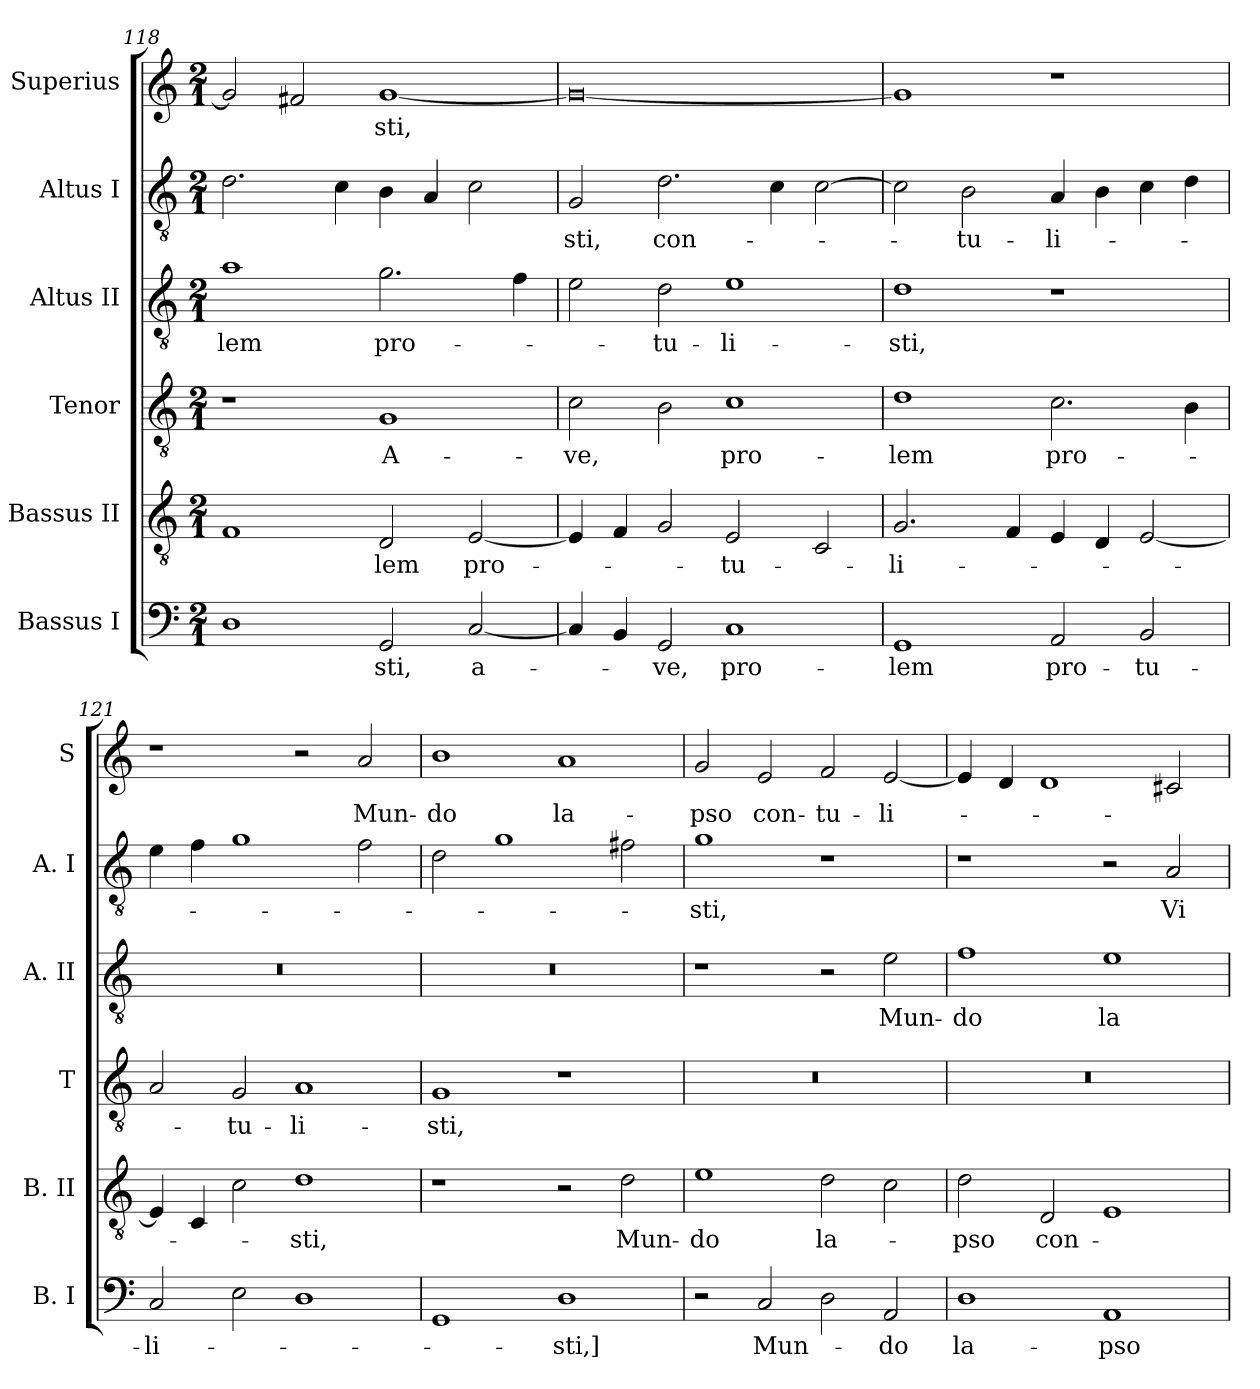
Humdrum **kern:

**kern	**text	**kern	**text	**kern	**text	**kern	**text	**kern	**text	**kern	**text
*part6	*part6	*part5	*part5	*part4	*part4	*part3	*part3	*part2	*part2	*part1	*part1
*staff6	*staff6	*staff5	*staff5	*staff4	*staff4	*staff3	*staff3	*staff2	*staff2	*staff1	*staff1
*I"Bassus I	*	*I"Bassus II	*	*I"Tenor	*	*I"Altus II	*	*I"Altus I	*	*I"Superius	*
*I'B. I	*	*I'B. II	*	*I'T	*	*I'A. II	*	*I'A. I	*	*I'S	*
*clefF4	*	*clefGv2	*	*clefGv2	*	*clefGv2	*	*clefGv2	*	*clefG2	*
*k[]	*	*k[]	*	*k[]	*	*k[]	*	*k[]	*	*k[]	*
*C:	*	*C:	*	*C:	*	*C:	*	*C:	*	*C:	*
*M2/1	*	*M2/1	*	*M2/1	*	*M2/1	*	*M2/1	*	*M2/1	*
=118	=118	=118	=118	=118	=118	=118	=118	=118	=118	=118	=118
1D	.	1F	.	1r	.	1a	-lem	2.d	.	2g]	.
.	.	.	.	.	.	.	.	.	.	2f#X	.
.	.	.	.	.	.	.	.	4c	.	.	.
2GG	-sti,	2D	-lem	1G	A-	2.g	pro-	4B	.	[1g	-sti,
.	.	.	.	.	.	.	.	4A	.	.	.
[2C	a-	[2E	pro-	.	.	.	.	2c	.	.	.
.	.	.	.	.	.	4f	.	.	.	.	.
=119	=119	=119	=119	=119	=119	=119	=119	=119	=119	=119	=119
4C]	.	4E]	.	2c	-ve,	2e	.	2G	-sti,	0g_	.
4BB	.	4F	.	.	.	.	.	.	.	.	.
2GG	-ve,	2G	.	2B	.	2d	-tu-	2.d	con-	.	.
1C	pro-	2E	-tu-	1c	pro-	1e	-li-	.	.	.	.
.	.	.	.	.	.	.	.	4c	.	.	.
.	.	2C	.	.	.	.	.	[2c	.	.	.
=120	=120	=120	=120	=120	=120	=120	=120	=120	=120	=120	=120
1GG	-lem	2.G	-li-	1d	-lem	1d	-sti,	2c]	.	1g]	.
.	.	.	.	.	.	.	.	2B	-tu-	.	.
.	.	4F	.	.	.	.	.	.	.	.	.
2AA	pro-	4E	.	2.c	pro-	1r	.	4A	-li-	1r	.
.	.	4D	.	.	.	.	.	4B	.	.	.
2BB	-tu-	[2E	.	.	.	.	.	4c	.	.	.
.	.	.	.	4B	.	.	.	4d	.	.	.
=121	=121	=121	=121	=121	=121	=121	=121	=121	=121	=121	=121
2C	-li-	4E]	.	2A	.	0r	.	4e	.	1r	.
.	.	4C	.	.	.	.	.	4f	.	.	.
2E	.	2c	.	2G	-tu-	.	.	1g	.	.	.
1D	.	1d	-sti,	1A	-li-	.	.	.	.	2r	.
.	.	.	.	.	.	.	.	2f	.	2a	Mun-
=122	=122	=122	=122	=122	=122	=122	=122	=122	=122	=122	=122
1GG	.	1r	.	1G	-sti,	0r	.	2d	.	1b	-do
.	.	.	.	.	.	.	.	1g	.	.	.
1D	-sti,]	2r	.	1r	.	.	.	.	.	1a	la-
.	.	2d	Mun-	.	.	.	.	2f#X	.	.	.
=123	=123	=123	=123	=123	=123	=123	=123	=123	=123	=123	=123
2r	.	1e	-do	0r	.	1r	.	1g	-sti,	2g	-pso
2C	Mun-	.	.	.	.	.	.	.	.	2e	con-
2D	.	2d	la-	.	.	2r	.	1r	.	2f	-tu-
2AA	-do	2c	.	.	.	2e	Mun-	.	.	[2e	-li-
=124	=124	=124	=124	=124	=124	=124	=124	=124	=124	=124	=124
1D	la-	2d	-pso	0r	.	1f	-do	1r	.	4e]	.
.	.	.	.	.	.	.	.	.	.	4d	.
.	.	2D	con-	.	.	.	.	.	.	1d	.
1AA	-pso	1E	.	.	.	1e	la-	2r	.	.	.
.	.	.	.	.	.	.	.	2A	Vi-	2c#X	.
=	=	=	=	=	=	=	=	=	=	=	=
*-	*-	*-	*-	*-	*-	*-	*-	*-	*-	*-	*-
